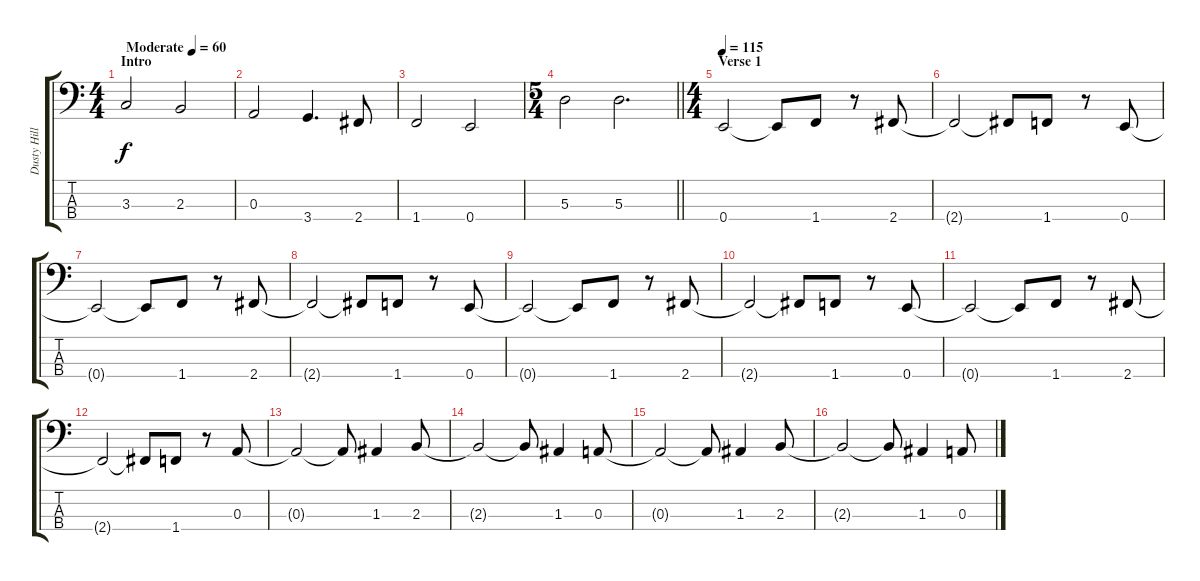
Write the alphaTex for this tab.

\track ("Dusty Hill" "Dusty Hill") {instrument electricbassfinger}
\staff {score tabs}
\tuning (G2 D2 A1 E1) {hide}
\ts (4 4)
\section ("" "Intro")
\tempo (60 "Moderate")
\clef f4
\ks c
3.3.2{dy f instrument electricbassfinger} 2.3.2 |
0.3.2 3.4.4{d} 2.4.8 |
1.4.2 0.4.2 |
\ts (5 4)
\barLineRight lightlight
5.3.2 5.3.2{d} |
\ts (4 4)
\section ("" "Verse 1")
\tempo 115
0.4.2 0.4{t}.8 1.4.8 r.8 2.4.8 |
2.4{t}.2 2.4{t}.8 1.4.8 r.8 0.4.8 |
0.4{t}.2 0.4{t}.8 1.4.8 r.8 2.4.8 |
2.4{t}.2 2.4{t}.8 1.4.8 r.8 0.4.8 |
0.4{t}.2 0.4{t}.8 1.4.8 r.8 2.4.8 |
2.4{t}.2 2.4{t}.8 1.4.8 r.8 0.4.8 |
0.4{t}.2 0.4{t}.8 1.4.8 r.8 2.4.8 |
2.4{t}.2 2.4{t}.8 1.4.8 r.8 0.3.8 |
0.3{t}.2 0.3{t}.8 1.3.4 2.3.8 |
2.3{t}.2 2.3{t}.8 1.3.4 0.3.8 |
0.3{t}.2 0.3{t}.8 1.3.4 2.3.8 |
2.3{t}.2 2.3{t}.8 1.3.4 0.3.8
